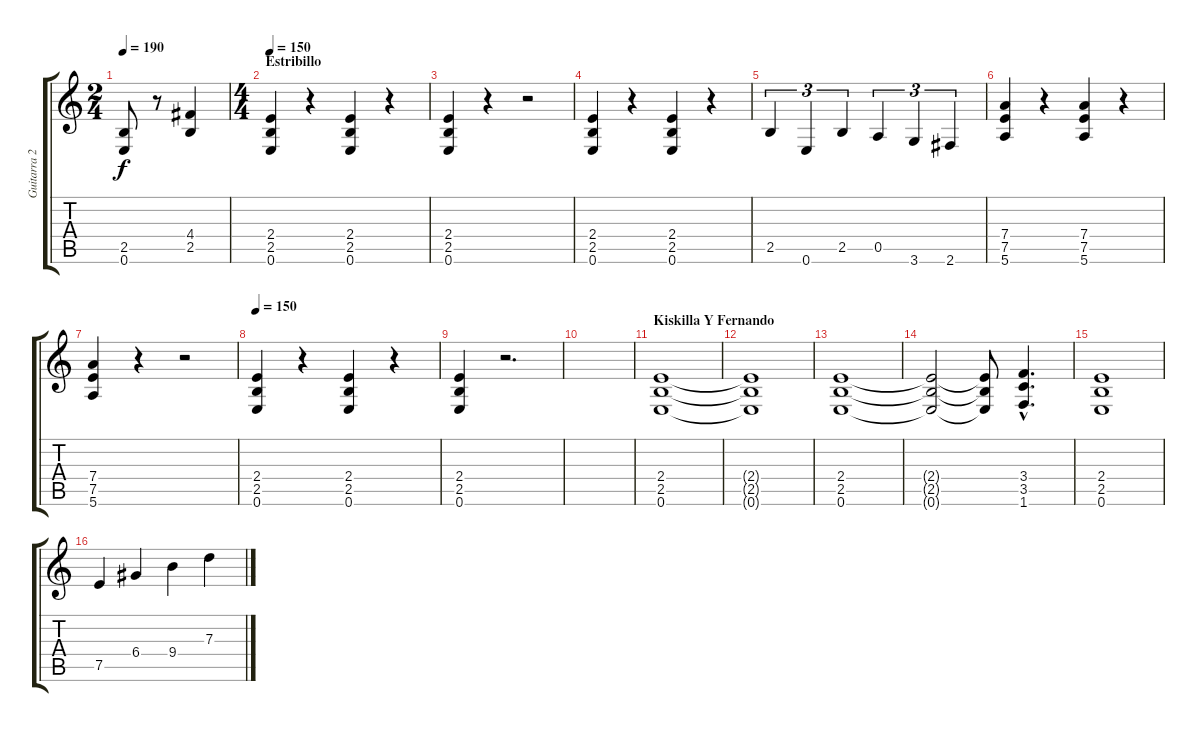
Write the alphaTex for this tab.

\track ("Guitarra 2" "Guitarra 2") {instrument overdrivenguitar}
\staff {score tabs}
\tuning (E4 B3 G3 D3 A2 E2) {hide}
\ts (2 4)
\tempo 190
\clef g2
\ks c
(2.5 0.6).8{dy f} r.8 (4.4 2.5).4 |
\ts (4 4)
\section ("" "Estribillo")
\tempo 150
(2.4 2.5 0.6).4 r.4 (2.4 2.5 0.6).4 r.4 |
(2.4 2.5 0.6).4 r.4 r.2 |
(2.4 2.5 0.6).4 r.4 (2.4 2.5 0.6).4 r.4 |
2.5.4{tu (3 2)} 0.6.4{tu (3 2)} 2.5.4{tu (3 2)} 0.5.4{tu (3 2)} 3.6.4{tu (3 2)} 2.6.4{tu (3 2)} |
(7.4 7.5 5.6).4 r.4 (7.4 7.5 5.6).4 r.4 |
(7.4 7.5 5.6).4 r.4 r.2 |
\tempo 150
(2.4 2.5 0.6).4 r.4 (2.4 2.5 0.6).4 r.4 |
(2.4 2.5 0.6).4 r.2{d} |
|
\section ("" "Kiskilla Y Fernando")
(2.4 2.5 0.6).1 |
(2.4{t} 2.5{t} 0.6{t}).1 |
(2.4 2.5 0.6).1 |
(2.4{t} 2.5{t} 0.6{t}).2 (2.4{t} 2.5{t} 0.6{t}).8 (3.4{hac} 3.5{hac} 1.6{hac}).4{d} |
(2.4 2.5 0.6).1 |
7.5.4 6.4.4 9.4.4 7.3{ss}.4
